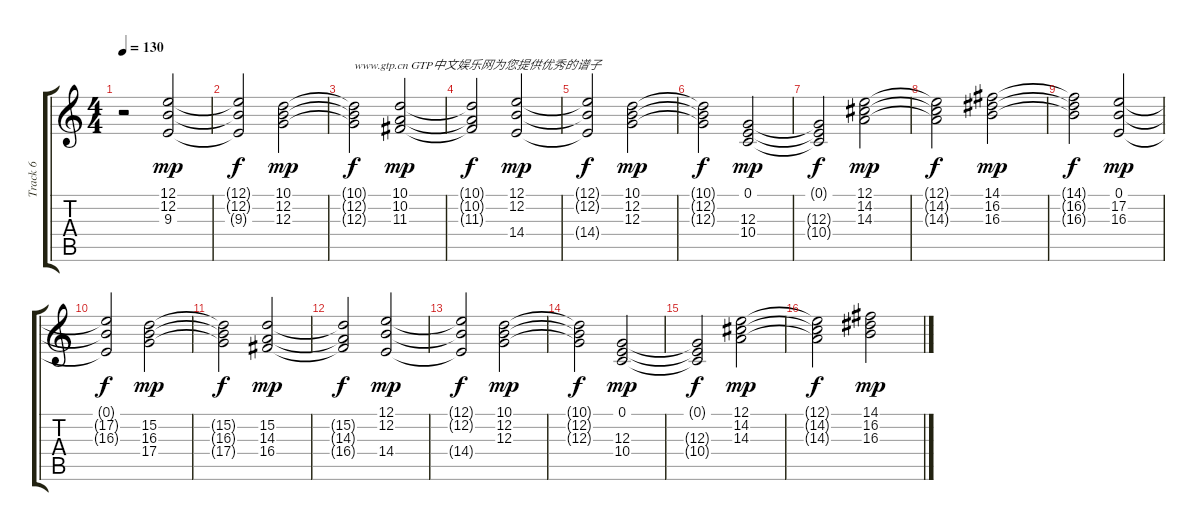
\track ("Track 6" "Track 6") {instrument stringensemble1}
\staff {score tabs}
\tuning (E4 B3 G3 D3 A2 E2) {hide}
\ts (4 4)
\tempo 130
\clef g2
\ks c
r.2{dy mp instrument stringensemble1} (12.1 12.2 9.3).2 |
(12.1{t} 12.2{t} 9.3{t}).2{dy f} (10.1 12.2 12.3).2{dy mp} |
(10.1{t} 12.2{t} 12.3{t}).2{txt "www.gtp.cn GTP中文娱乐网为您提供优秀的谱子" dy f} (10.1 10.2 11.3).2{dy mp} |
(10.1{t} 10.2{t} 11.3{t}).2{dy f} (12.1 12.2 14.4).2{dy mp} |
(12.1{t} 12.2{t} 14.4{t}).2{dy f} (10.1 12.2 12.3).2{dy mp} |
(10.1{t} 12.2{t} 12.3{t}).2{dy f} (0.1 12.3 10.4).2{dy mp} |
(0.1{t} 12.3{t} 10.4{t}).2{dy f} (12.1 14.2 14.3).2{dy mp} |
(12.1{t} 14.2{t} 14.3{t}).2{dy f} (14.1 16.2 16.3).2{dy mp} |
(14.1{t} 16.2{t} 16.3{t}).2{dy f} (0.1 17.2 16.3).2{dy mp} |
(0.1{t} 17.2{t} 16.3{t}).2{dy f} (15.2 16.3 17.4).2{dy mp} |
(15.2{t} 16.3{t} 17.4{t}).2{dy f} (15.2 14.3 16.4).2{dy mp} |
(15.2{t} 14.3{t} 16.4{t}).2{dy f} (12.1 12.2 14.4).2{dy mp} |
(12.1{t} 12.2{t} 14.4{t}).2{dy f} (10.1 12.2 12.3).2{dy mp} |
(10.1{t} 12.2{t} 12.3{t}).2{dy f} (0.1 12.3 10.4).2{dy mp} |
(0.1{t} 12.3{t} 10.4{t}).2{dy f} (12.1 14.2 14.3).2{dy mp} |
(12.1{t} 14.2{t} 14.3{t}).2{dy f} (14.1 16.2 16.3).2{dy mp}
